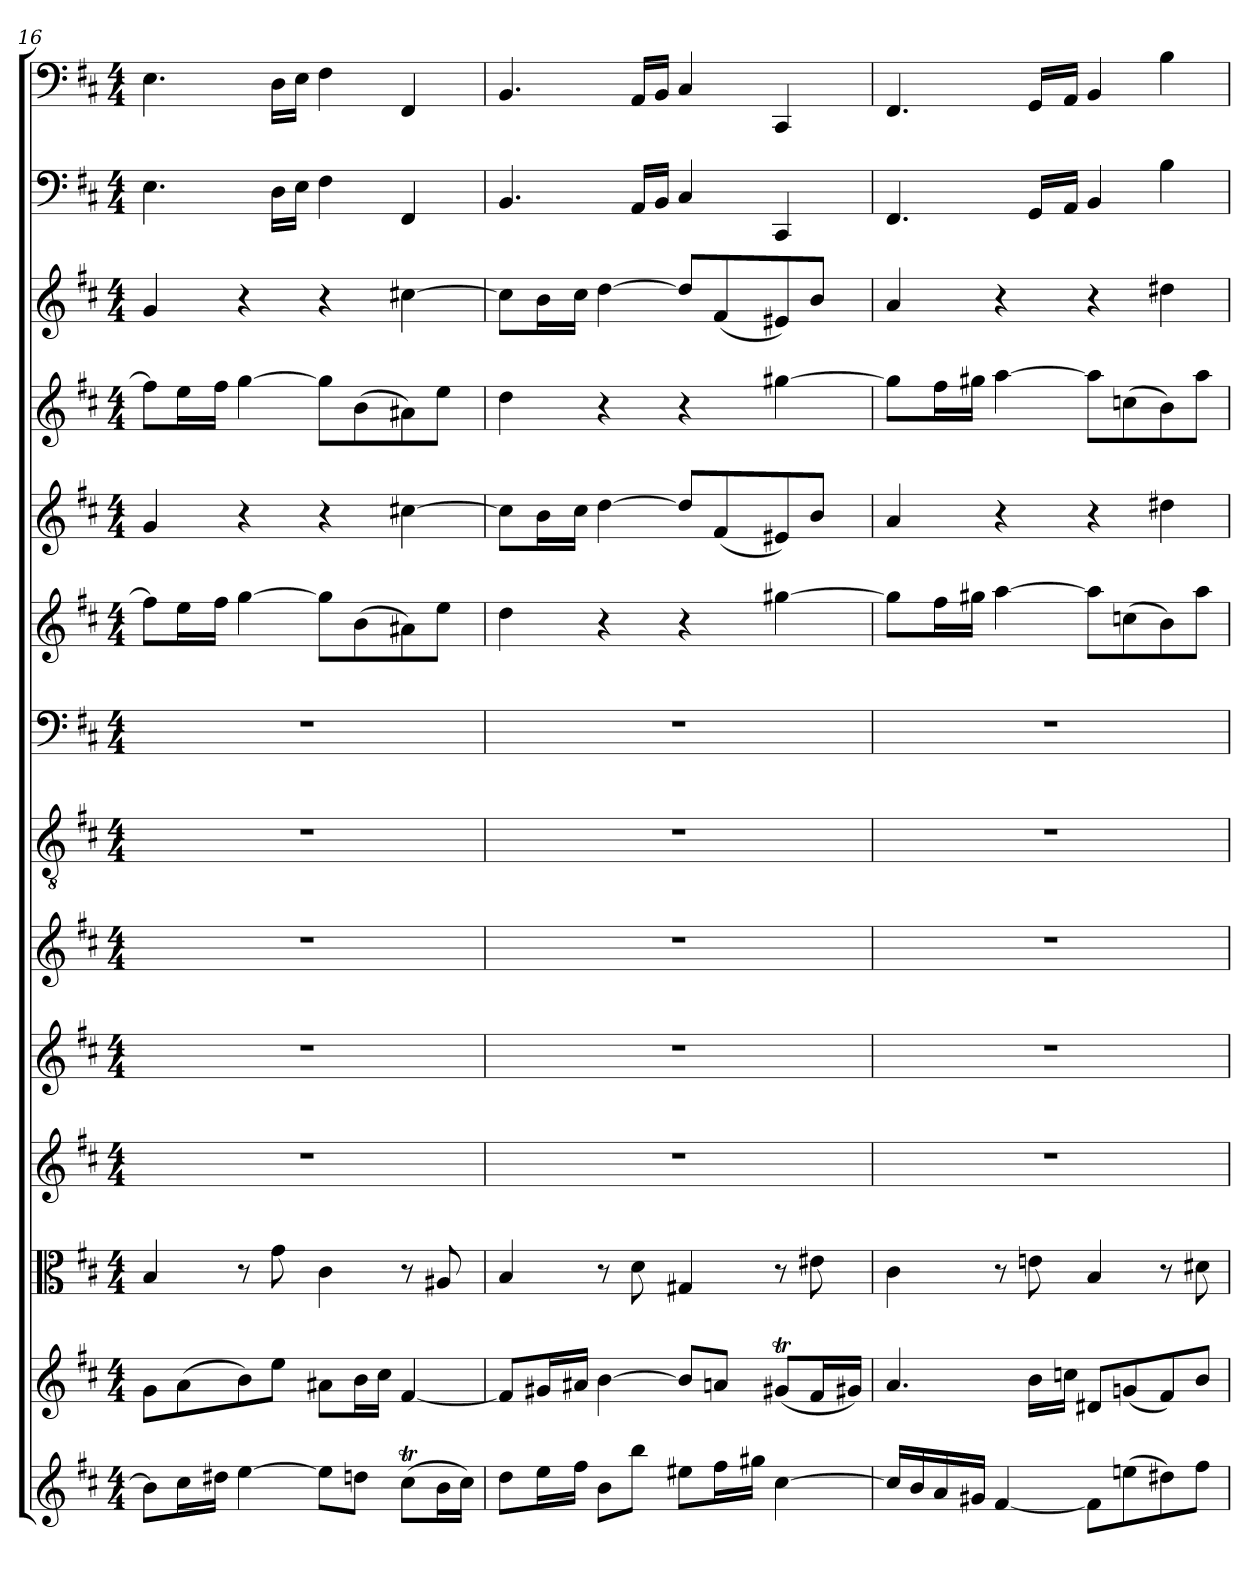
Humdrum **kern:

**kern	**kern	**kern	**kern	**kern	**kern	**kern	**kern	**kern	**kern	**kern	**kern	**kern	**kern
*part14	*part13	*part12	*part11	*part10	*part9	*part8	*part7	*part6	*part5	*part4	*part3	*part2	*part1
*staff14	*staff13	*staff12	*staff11	*staff10	*staff9	*staff8	*staff7	*staff6	*staff5	*staff4	*staff3	*staff2	*staff1
*clefG2	*clefG2	*clefC3	*clefG2	*clefG2	*clefG2	*clefGv2	*clefF4	*clefG2	*clefG2	*clefG2	*clefG2	*clefF4	*clefF4
*k[f#c#]	*k[f#c#]	*k[f#c#]	*k[f#c#]	*k[f#c#]	*k[f#c#]	*k[f#c#]	*k[f#c#]	*k[f#c#]	*k[f#c#]	*k[f#c#]	*k[f#c#]	*k[f#c#]	*k[f#c#]
*b:	*b:	*b:	*b:	*b:	*b:	*b:	*b:	*b:	*b:	*b:	*b:	*b:	*b:
*M4/4	*M4/4	*M4/4	*M4/4	*M4/4	*M4/4	*M4/4	*M4/4	*M4/4	*M4/4	*M4/4	*M4/4	*M4/4	*M4/4
=16	=16	=16	=16	=16	=16	=16	=16	=16	=16	=16	=16	=16	=16
8b\L]	8g\L	4B/	1r	1r	1r	1r	1r	8ff#\L]	4g/	8ff#\L]	4g/	4.E\	4.E\
16cc#\L	(8a\	.	.	.	.	.	.	16ee\L	.	16ee\L	.	.	.
16dd#X\JJ	.	.	.	.	.	.	.	16ff#\JJ	.	16ff#\JJ	.	.	.
[4ee\	8b\)	8r	.	.	.	.	.	[4gg\	4r	[4gg\	4r	.	.
.	8ee\J	8g\	.	.	.	.	.	.	.	.	.	16D\LL	16D\LL
.	.	.	.	.	.	.	.	.	.	.	.	16E\JJ	16E\JJ
8ee\L]	8a#X\L	4c#\	.	.	.	.	.	8gg\L]	4r	8gg\L]	4r	4F#\	4F#\
8ddn\J	16b\L	.	.	.	.	.	.	(8b\	.	(8b\	.	.	.
.	16cc#\JJ	.	.	.	.	.	.	.	.	.	.	.	.
(8cc#t\L	[4f#/	8r	.	.	.	.	.	8a#X\)	[4cc#X\	8a#X\)	[4cc#X\	4FF#/	4FF#/
16b\L	.	8A#X/	.	.	.	.	.	8ee\J	.	8ee\J	.	.	.
16cc#\JJ)	.	.	.	.	.	.	.	.	.	.	.	.	.
=17	=17	=17	=17	=17	=17	=17	=17	=17	=17	=17	=17	=17	=17
8dd\L	8f#/L]	4B/	1r	1r	1r	1r	1r	4dd\	8cc#\L]	4dd\	8cc#\L]	4.BB/	4.BB/
16ee\L	16g#X/L	.	.	.	.	.	.	.	16b\L	.	16b\L	.	.
16ff#\JJ	16a#X/JJ	.	.	.	.	.	.	.	16cc#\JJ	.	16cc#\JJ	.	.
8b\L	[4b\	8r	.	.	.	.	.	4r	[4dd\	4r	[4dd\	.	.
8bb\J	.	8d\	.	.	.	.	.	.	.	.	.	16AA/LL	16AA/LL
.	.	.	.	.	.	.	.	.	.	.	.	16BB/JJ	16BB/JJ
8ee#X\L	8b/L]	4G#X/	.	.	.	.	.	4r	8dd/L]	4r	8dd/L]	4C#/	4C#/
16ff#\L	8an/J	.	.	.	.	.	.	.	(8f#/	.	(8f#/	.	.
16gg#X\JJ	.	.	.	.	.	.	.	.	.	.	.	.	.
[4cc#\	(8g#Xt/L	8r	.	.	.	.	.	[4gg#X\	8e#X/)	[4gg#X\	8e#X/)	4CC#/	4CC#/
.	16f#/L	8e#X\	.	.	.	.	.	.	8b/J	.	8b/J	.	.
.	16g#X/JJ)	.	.	.	.	.	.	.	.	.	.	.	.
=18	=18	=18	=18	=18	=18	=18	=18	=18	=18	=18	=18	=18	=18
16cc#/LL]	4.a/	4c#\	1r	1r	1r	1r	1r	8gg#\L]	4a/	8gg#\L]	4a/	4.FF#/	4.FF#/
16b/	.	.	.	.	.	.	.	.	.	.	.	.	.
16a/	.	.	.	.	.	.	.	16ff#\L	.	16ff#\L	.	.	.
16g#X/JJ	.	.	.	.	.	.	.	16gg#X\JJ	.	16gg#X\JJ	.	.	.
[4f#/	.	8r	.	.	.	.	.	[4aa\	4r	[4aa\	4r	.	.
.	16b\LL	8en\	.	.	.	.	.	.	.	.	.	16GG/LL	16GG/LL
.	16ccn\JJ	.	.	.	.	.	.	.	.	.	.	16AA/JJ	16AA/JJ
8f#\L]	8d#X/L	4B/	.	.	.	.	.	8aa\L]	4r	8aa\L]	4r	4BB/	4BB/
(8een\	(8gn/	.	.	.	.	.	.	(8ccn\	.	(8ccn\	.	.	.
8dd#X\)	8f#/)	8r	.	.	.	.	.	8b\)	4dd#X\	8b\)	4dd#X\	4B\	4B\
8ff#\J	8b/J	8d#X\	.	.	.	.	.	8aa\J	.	8aa\J	.	.	.
=	=	=	=	=	=	=	=	=	=	=	=	=	=
*-	*-	*-	*-	*-	*-	*-	*-	*-	*-	*-	*-	*-	*-
